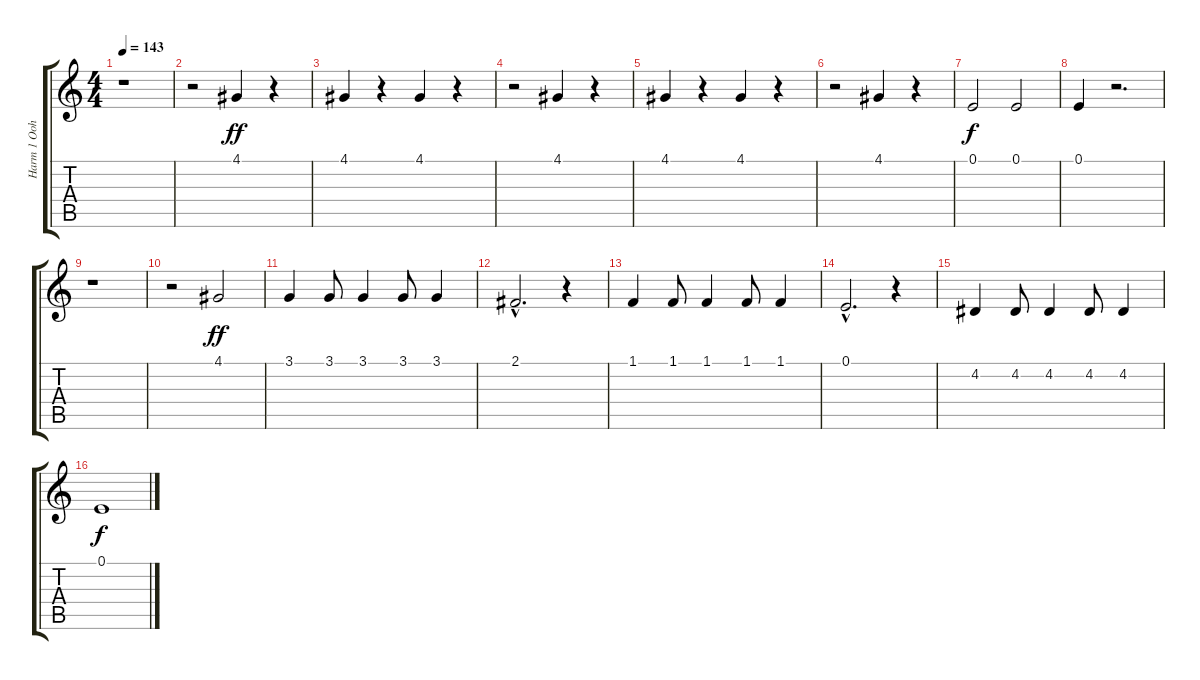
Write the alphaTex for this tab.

\track ("Harm 1 Ooh/Aahs" "Harm 1 Ooh") {instrument voiceoohs}
\staff {score tabs}
\tuning (E4 B3 G3 D3 A2 E2) {hide}
\ts (4 4)
\tempo 143
\clef g2
\ks c
r.1{dy f} |
r.2 4.1.4{dy ff instrument voiceoohs} r.4 |
4.1.4 r.4 4.1.4 r.4 |
r.2 4.1.4 r.4 |
4.1.4 r.4 4.1.4 r.4 |
r.2 4.1.4 r.4 |
0.1.2{dy f instrument choiraahs} 0.1.2 |
0.1.4 r.2{d} |
r.1 |
r.2 4.1.2{dy ff instrument voiceoohs} |
3.1.4 3.1.8 3.1.4 3.1.8 3.1.4 |
2.1{hac}.2{d} r.4 |
1.1.4 1.1.8 1.1.4 1.1.8 1.1.4 |
0.1{hac}.2{d} r.4 |
4.2.4 4.2.8 4.2.4 4.2.8 4.2.4 |
0.1.1{dy f instrument choiraahs}
